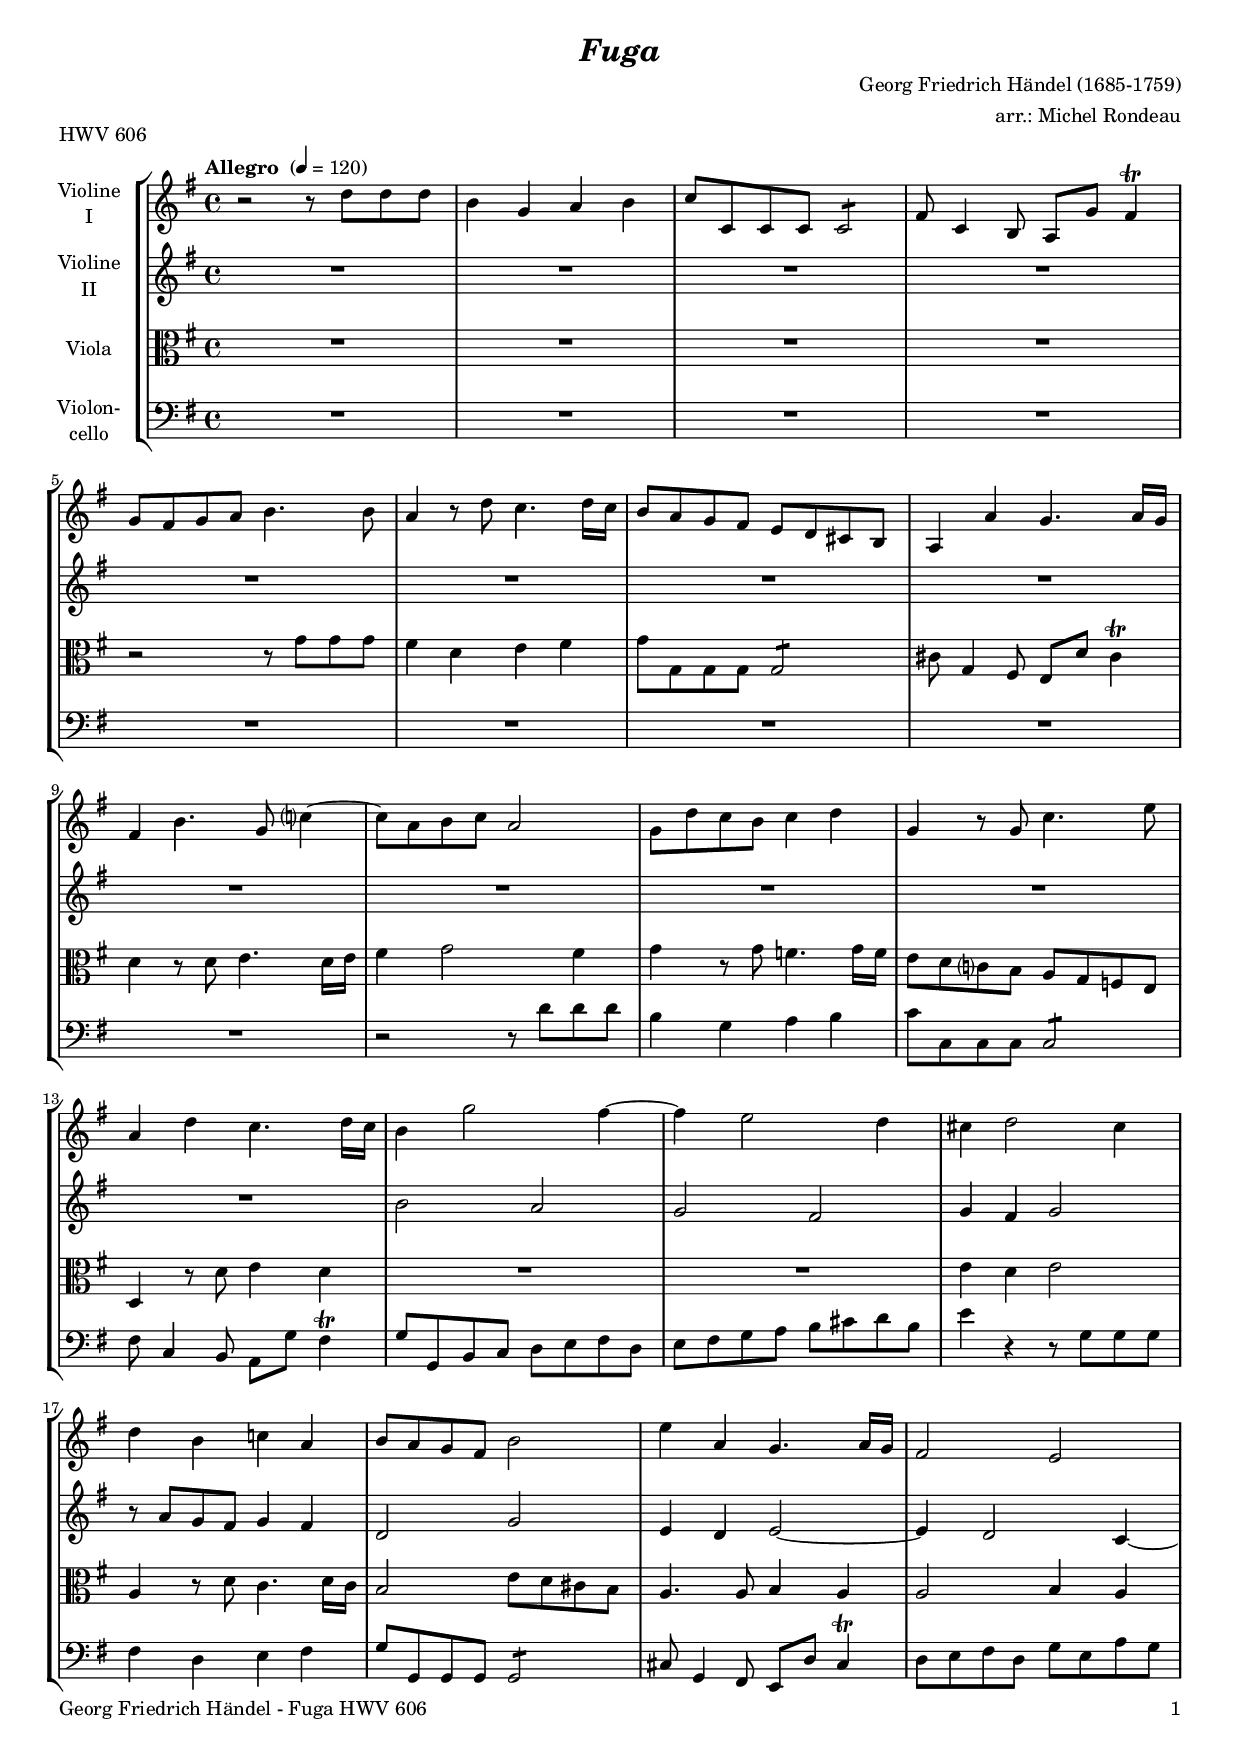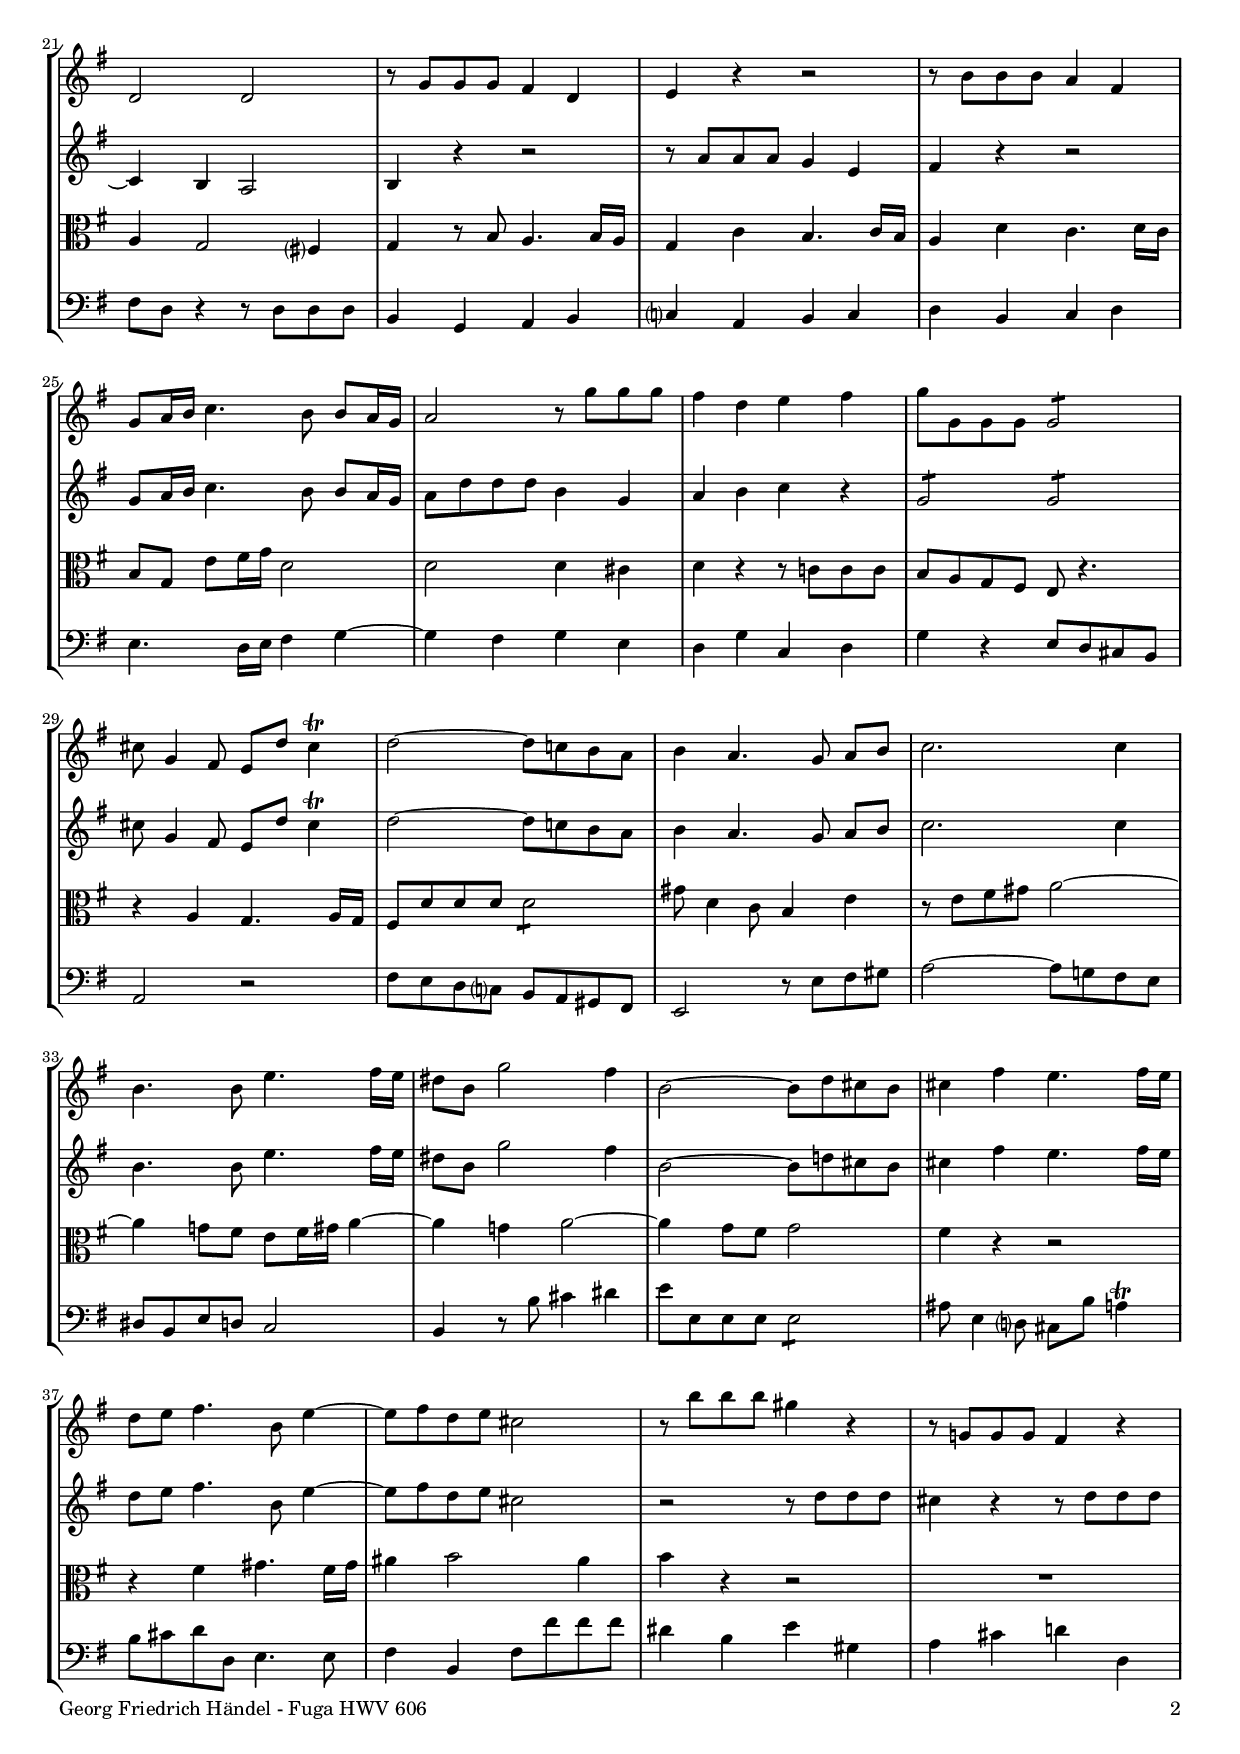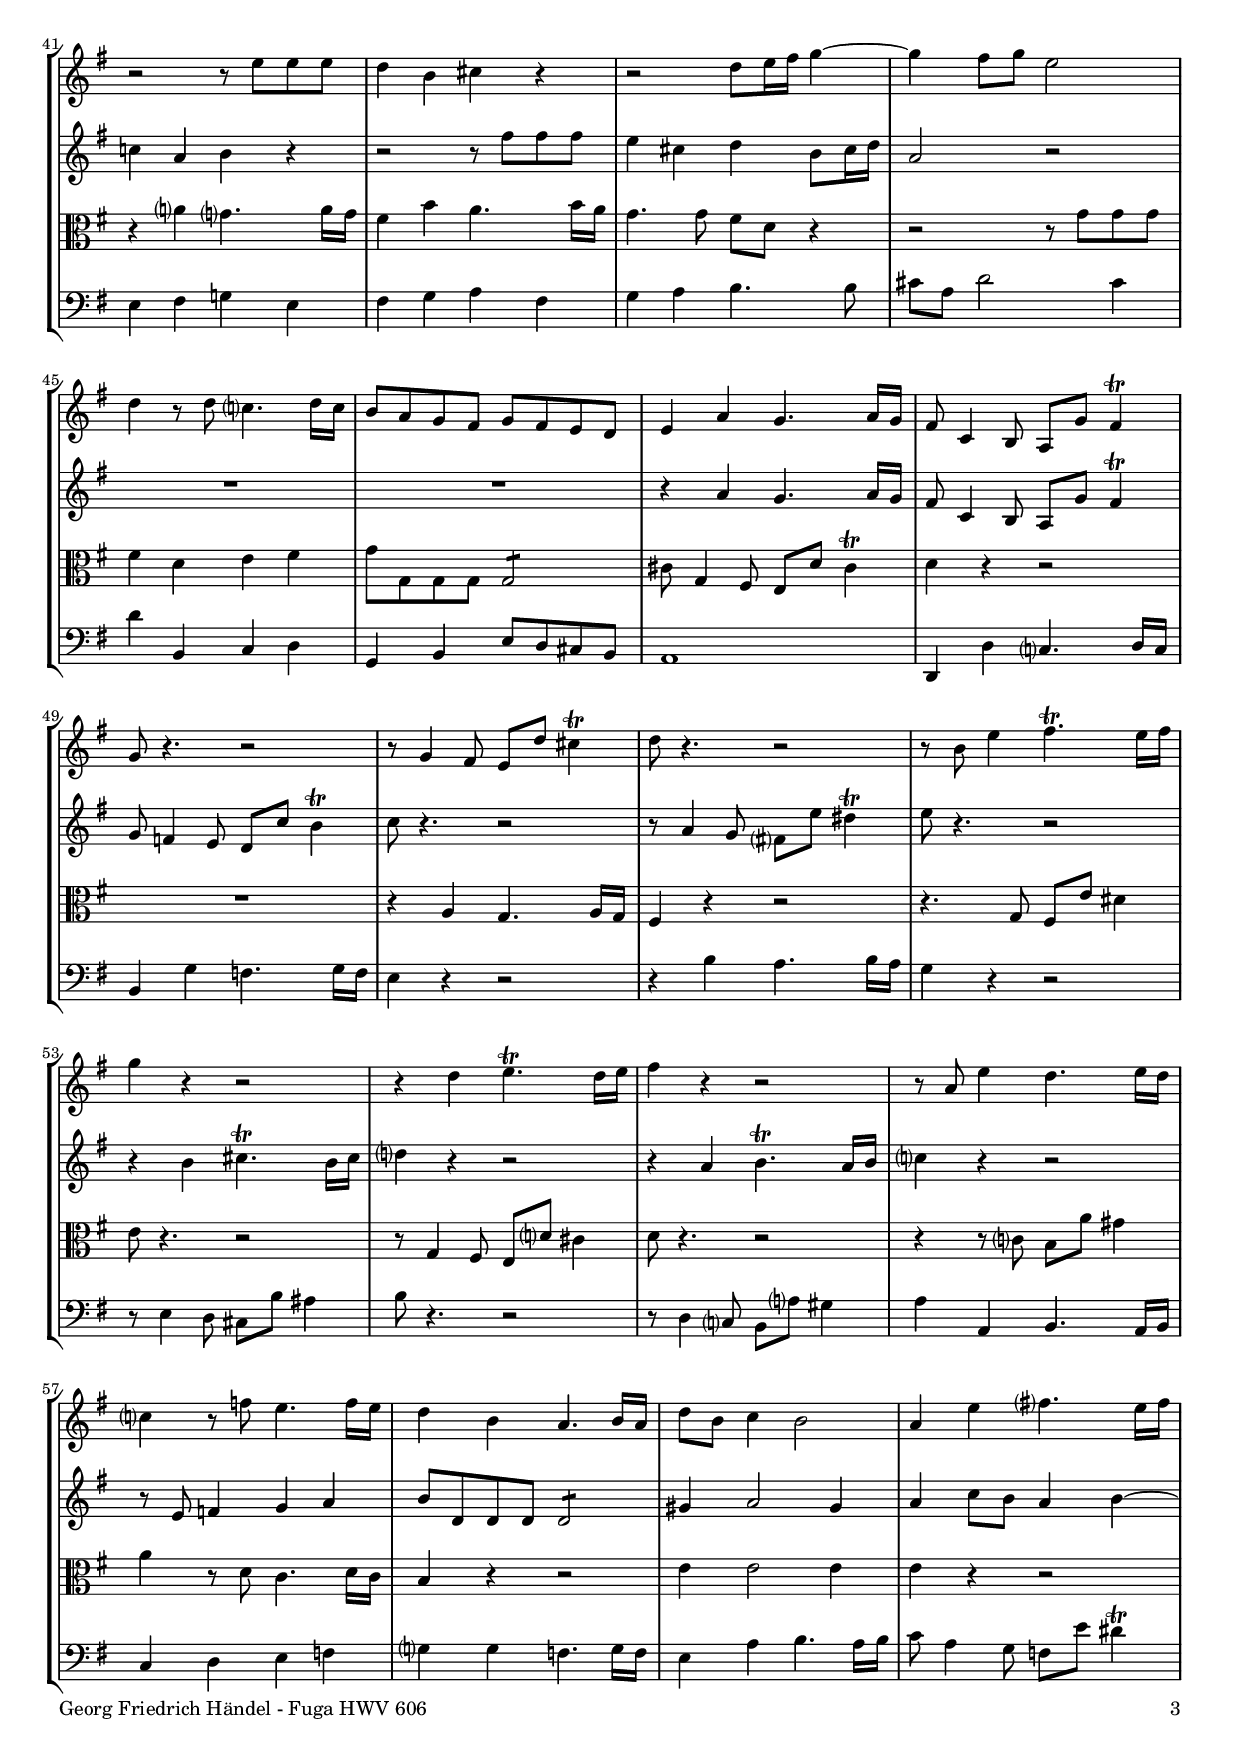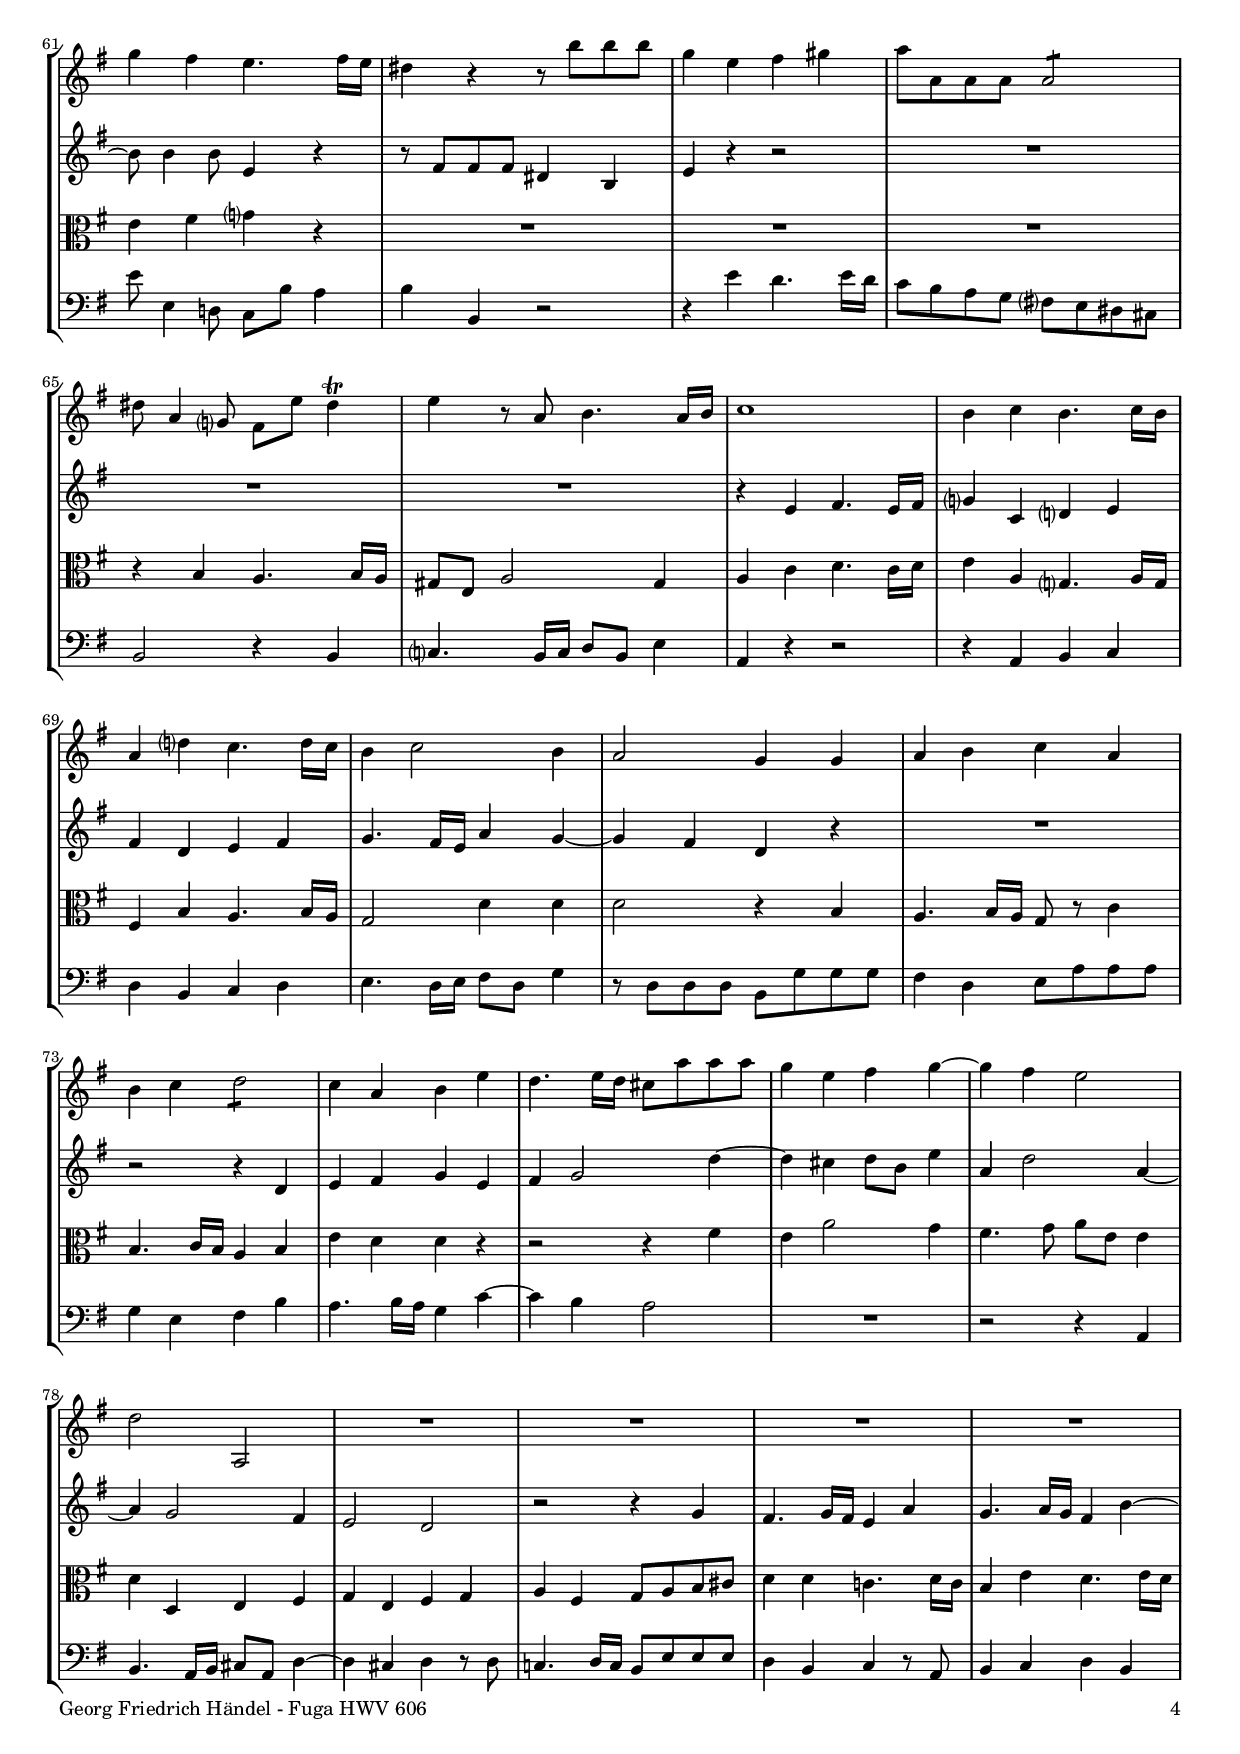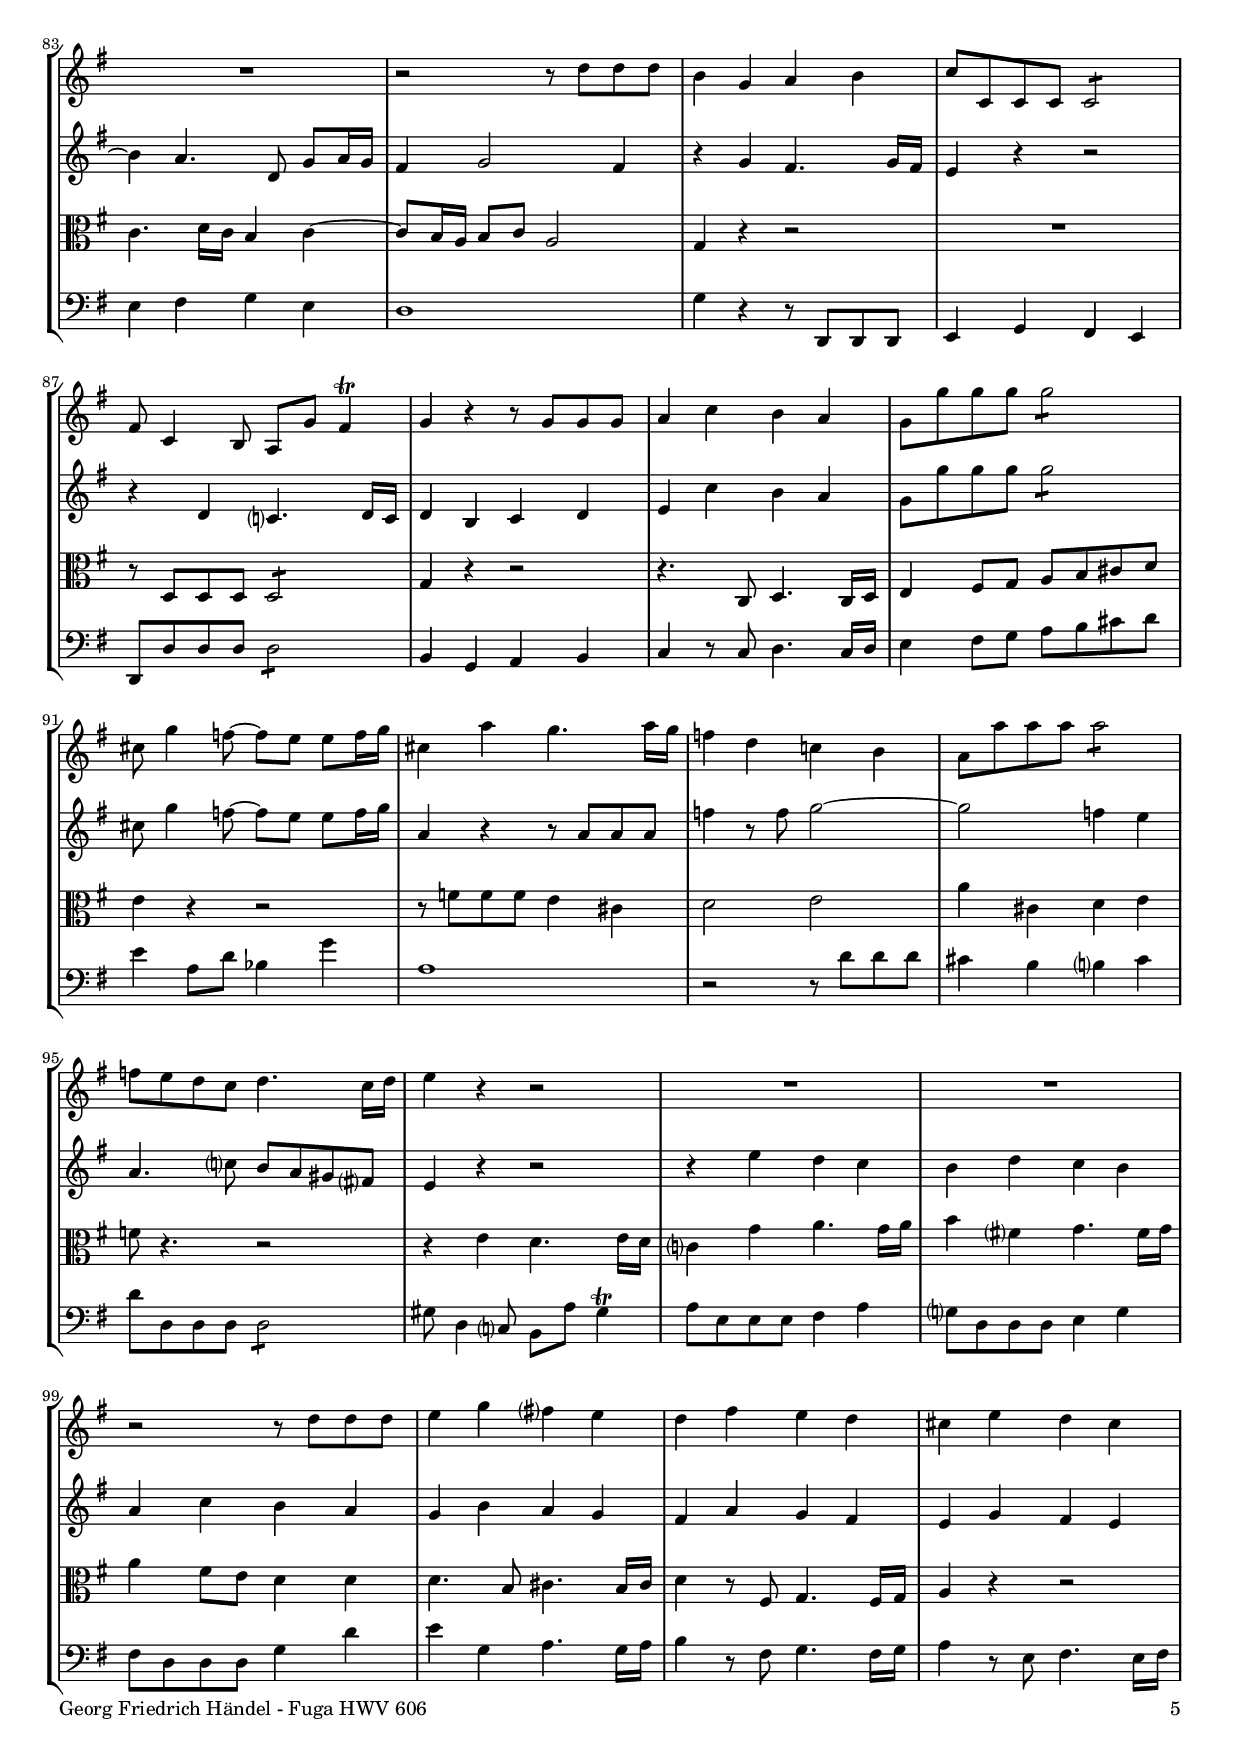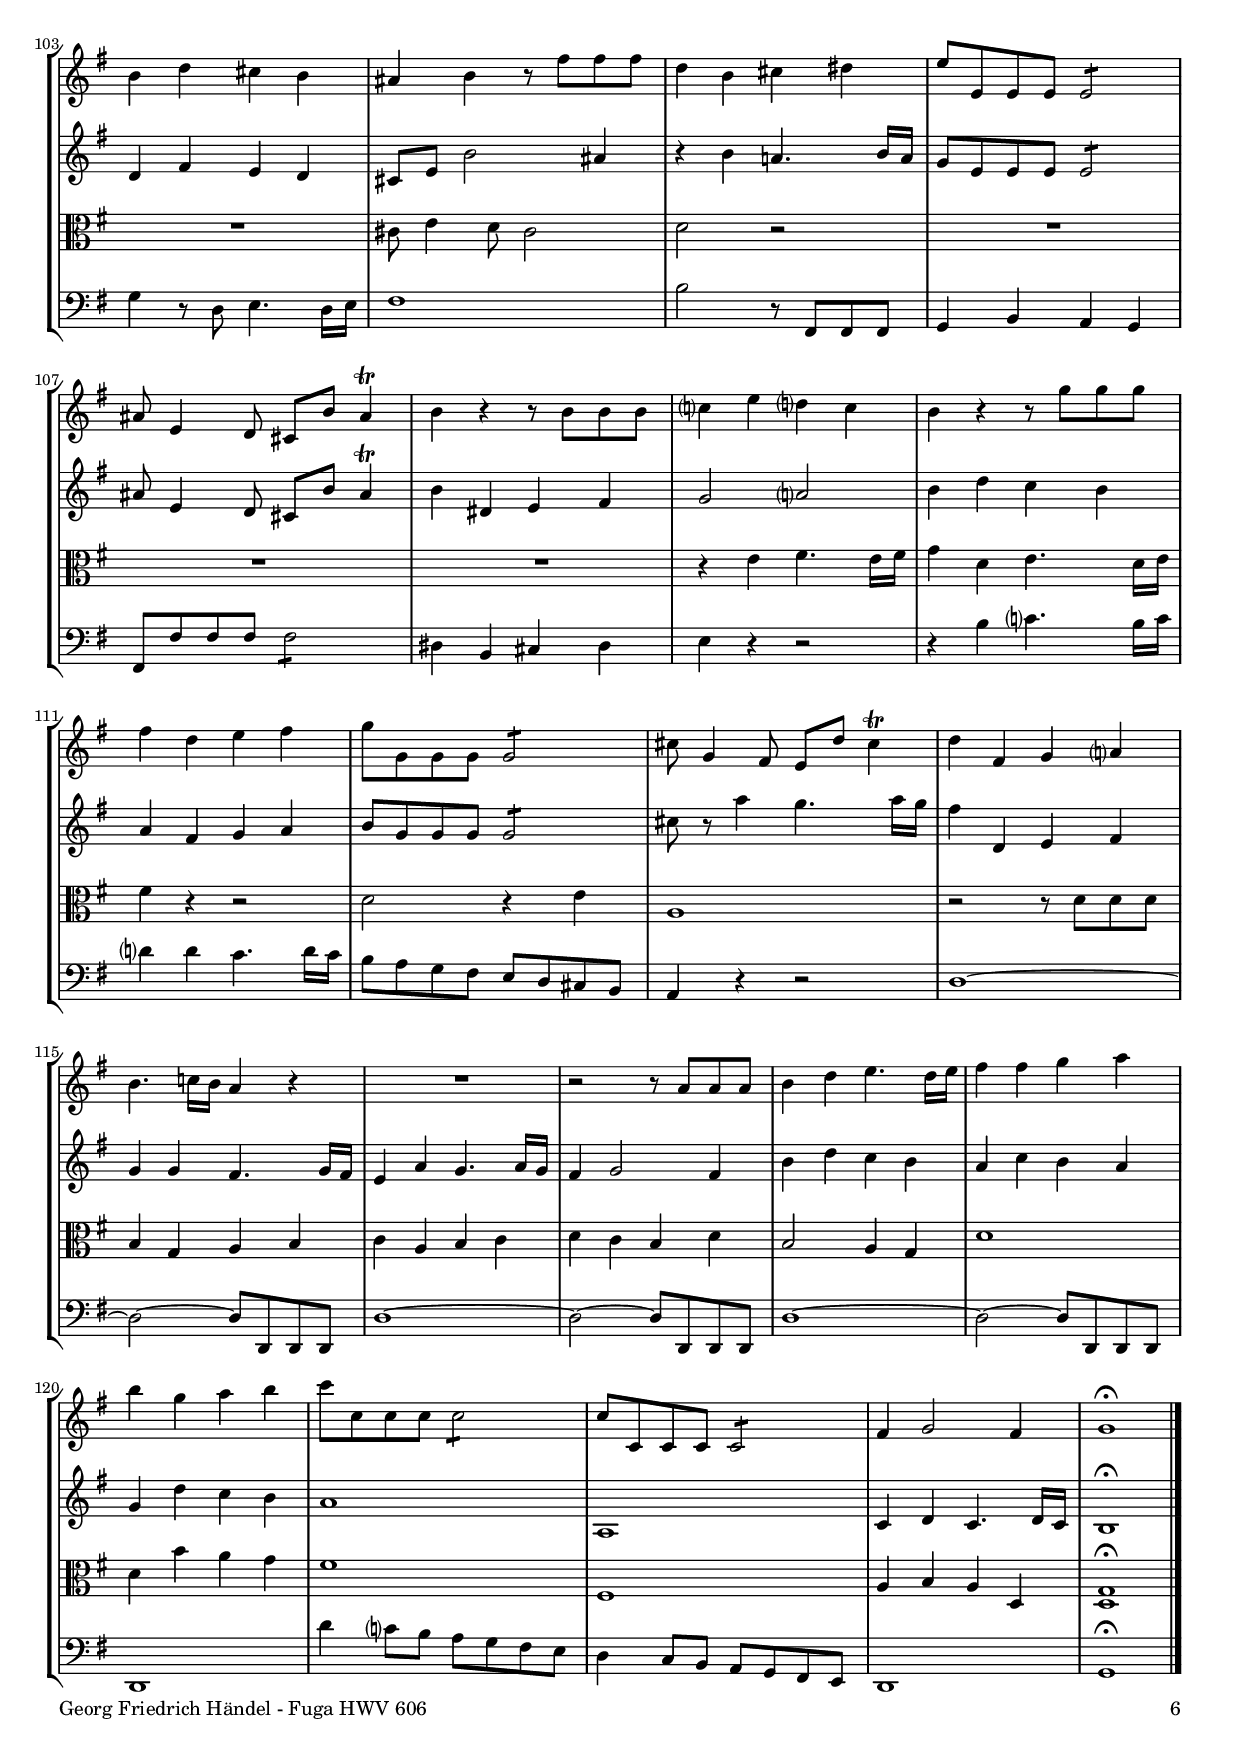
\version "2.18.2"
\include "deutsch.ly"
  
#(set-global-staff-size 17)

\header {
  title     = \markup \bold \italic "Fuga"
  composer  = "Georg Friedrich Händel (1685-1759)"
  arranger  = "arr.: Michel Rondeau"
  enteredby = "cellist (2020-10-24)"
  piece     = "HWV 606"
}

voiceconsts = {
  \key g \major
  \time 4/4
  \clef "treble"
%  \numericTimeSignature
  \compressFullBarRests
  % Set default beaming for all staves
%  \set Timing.beamExceptions = #'()
%  \set Timing.baseMoment     = #(ly:make-moment 1 4)
%  \set Timing.beatStructure  = #'(1 1 1)
  \tempo "Allegro " 4=120
}

micl = "clarinet"
mifl = "flute"
miob = "oboe"
mifh = "french horn"
misx = "tenor sax"
mist = "string ensemble 1"
mivl = "violin"
miva = "viola"
miba = "cello"

va = \relative c'' {
  \voiceconsts

  r2 r8 d d d
  h4 g a h
  c8 c, c c \repeat tremolo 4 c
  fis c4 h8 a g' fis4\trill
  g8 fis g a h4. h8

  a4 r8 d c4. d16 c
  h8 a g fis e d cis h
  a4 a' g4. a16 g
  fis4 h4. g8 c?4~
  c8 a h c a2

  g8 d' c h c4 d
  g, r8 g c4. e8
  a,4 d c4. d16 c
  h4 g'2 fis4~
  fis e2 d4
  cis d2 cis4

  d h c! a
  h8 a g fis h2
  e4 a, g4. a16 g
  fis2 e
  d d
  r8 g g g fis4 d

  e r r2
  r8 h' h h a4 fis
  g8 a16 h c4. h8 h a16 g
  a2 r8 g' g g
  fis4 d e fis

  g8 g, g g \repeat tremolo 4 g
  cis g4 fis8 e d' cis4\trill
  d2~ d8 c! h a
  h4 a4. g8 a[ h]
  c2. c4

  h4. h8 e4. fis16 e
  dis8 h g'2 fis4
  h,2~ h8 d cis h
  cis4 fis e4. fis16 e
  d8 e fis4. h,8 e4~

  e8 fis d e cis2
  r8 h' h h gis4 r
  r8 g,! g g fis4 r
  r2 r8 e' e e
  d4 h cis r

  r2 d8 e16 fis g4~
  g fis8 g e2
  d4 r8 d c?4. d16 c
  h8 a g fis g fis e d
  e4 a g4. a16 g

  fis8 c4 h8 a g' fis4\trill
  g8 r4. r2
  r8 g4 fis8 e d' cis4\trill
  d8 r4. r2
  r8 h e4 fis4.\trill e16 fis

  g4 r r2
  r4 d e4.\trill d16 e
  fis4 r r2
  r8 a, e'4 d4. e16 d
  c?4 r8 f e4. f16 e
  d4 h a4. h16 a

  d8 h c4 h2
  a4 e' fis?4. e16 fis
  g4 fis e4. fis16 e
  dis4 r r8 h' h h
  g4 e fis gis

  a8 a, a a \repeat tremolo 4 a
  dis a4 g?8 fis e' dis4\trill
  e r8 a, h4. a16 h
  c1
  h4 c h4. c16 h

  a4 d? c4. d16 c
  h4 c2 h4
  a2 g4 g
  a h c a
  h c \repeat tremolo 4 d8
  c4 a h e

  d4. e16 d cis8 a' a a
  g4 e fis g~
  g fis e2
  d a,
  R1*5
  r2 r8 d' d d

  h4 g a h
  c8 c, c c \repeat tremolo 4 c
  fis c4 h8 a g' fis4\trill
  g r r8 g g g
  a4 c h a

  g8 g' g g \repeat tremolo 4 g
  cis, g'4 f8~ f e e f16 g
  cis,4 a' g4. a16 g
  f4 d c! h
  a8 a' a a \repeat tremolo 4 a

  f e d c d4. c16 d
  e4 r r2
  R1*2
  r2 r8 d d d
  e4 g fis? e
  d fis e d

  cis e d cis
  h d cis h
  ais h r8 fis' fis fis
  d4 h cis dis
  e8 e, e e \repeat tremolo 4 e

  ais e4 d8 cis h' ais4\trill
  h r r8 h h h
  c?4 e d? c
  h r r8 g' g g
  fis4 d e fis
  g8 g, g g \repeat tremolo 4 g

  cis g4 fis8 e d' cis4\trill
  d fis, g a?
  h4. c!16 h a4 r
  R1
  r2 r8 a a a
  h4 d e4. d16 e

  fis4 fis g a
  h g a h
  c8 c, c c \repeat tremolo 4 c
  c c, c c \repeat tremolo 4 c
  fis4 g2 fis4
  g1\fermata \bar "|."
}

vb = \relative c'' {
  \voiceconsts

  R1*13
  h2 a
  g fis
  g4 fis g2
  r8 a g fis g4 fis
  d2 g

  e4 d e2~
  e4 d2 c4~
  c h a2
  h4 r r2
  r8 a' a a g4 e
  fis r r2

  g8 a16 h c4. h8 h a16 g
  a8 d d d h4 g
  a h c r
  \repeat tremolo 4 g8 \repeat tremolo 4 g
  cis g4 fis8 e d' cis4\trill

  d2~ d8 c! h a
  h4 a4. g8 a[ h]
  c2. c4
  h4. h8 e4. fis16 e
  dis8 h g'2 fis4
  h,2~ h8 d! cis h

  cis4 fis e4. fis16 e
  d8 e fis4. h,8 e4~
  e8 fis d e cis2
  r r8 d d d
  cis4 r r8 d d d

  c!4 a h r
  r2 r8 fis' fis fis
  e4 cis d h8 cis16 d
  a2 r
  R1*2
  r4 a g4. a16 g

  fis8 c4 h8 a g' fis4\trill
  g8 f4 e8 d c' h4\trill
  c8 r4. r2
  r8 a4 g8 fis? e' dis4\trill
  e8 r4. r2

  r4 h cis4.\trill h16 cis
  d?4 r r2
  r4 a h4.\trill a16 h
  c?4 r r2
  r8 e, f4 g a
  h8 d, d d \repeat tremolo 4 d

  gis4 a2 gis4
  a c8 h a4 h~
  h8 h4 h8 e,4 r
  r8 fis fis fis dis4 h
  e r r2
  R1*3

  r4 e fis4. e16 fis
  g?4 c, d? e
  fis d e fis
  g4. fis16 e a4 g~
  g fis d r
  R1

  r2 r4 d
  e fis g e
  fis g2 d'4~
  d cis d8 h e4
  a, d2 a4~
  a g2 fis4

  e2 d
  r r4 g
  fis4. g16 fis e4 a
  g4. a16 g fis4 h~
  h a4. d,8 g a16 g
  fis4 g2 fis4

  r g fis4. g16 fis
  e4 r r2
  r4 d c?4. d16 c
  d4 h c d
  e c' h a
  g8 g' g g \repeat tremolo 4 g

  cis, g'4 f8~ f e e f16 g
  a,4 r r8 a a a
  f'4 r8 f g2~
  g f4 e
  a,4. c?8 h a gis fis?

  e4 r r2
  r4 e' d c
  h d c h
  a c h a
  g h a g
  fis a g fis

  e g fis e
  d fis e d
  cis8 e h'2 ais4
  r h a!4. h16 a
  g8 e e e \repeat tremolo 4 e

  ais e4 d8 cis h' ais4\trill
  h4 dis, e fis
  g2 a?
  h4 d c h
  a fis g a
  h8 g g g \repeat tremolo 4 g

  cis r a'4 g4. a16 g
  fis4 d, e fis
  g g fis4. g16 fis
  e4 a g4. a16 g
  fis4 g2 fis4
  h d c h

  a c h a
  g d' c h
  a1
  a,
  c4 d c4. d16 c
  h1\fermata \bar "|."
}

vc = \relative c'' {
  \voiceconsts
  \clef "alto"

  R1*4
  r2 r8 g g g
  fis4 d e fis
  g8 g, g g \repeat tremolo 4 g
  cis g4 fis8 e d' cis4\trill

  d r8 d e4. d16 e
  fis4 g2 fis4
  g r8 g f4. g16 f
  e8 d c? h a g f e
  d4 r8 d' e4 d

  R1*2
  e4 d e2
  a,4 r8 d c4. d16 c
  h2 e8 d cis h
  a4. a8 h4 a
  a2 h4 a

  a g2 fis?4
  g r8 h a4. h16 a
  g4 c h4. c16 h
  a4 d c4. d16 c
  h8 g e' fis16 g d2
  d d4 cis

  d r r8 c! c c
  h a g fis e r4.
  r4 a g4. a16 g
  fis8 d' d d \repeat tremolo 4 d
  gis d4 c8 h4 e

  r8 e fis gis a2~
  a4 g!8 fis e fis16 gis a4~
  a g! a2~
  a4 g8 fis g2
  fis4 r r2
  r4 fis gis4. fis16 gis

  ais4 h2 ais4
  h r r2
  R1
  r4 a? g?4. a16 g
  fis4 h a4. h16 a
  g4. g8 fis d r4

  r2 r8 g g g
  fis4 d e fis
  g8 g, g g \repeat tremolo 4 g
  cis g4 fis8 e d' cis4\trill
  d r r2
  R1

  r4 a g4. a16 g
  fis4 r r2
  r4. g8 fis e' dis4
  e8 r4. r2
  r8 g,4 fis8 e d'? cis4
  d8 r4. r2

  r4 r8 c? h a' gis4
  a r8 d, c4. d16 c
  h4 r r2
  e4 e2 e4
  e r r2
  e4 fis g? r

  R1*3
  r4 h, a4. h16 a
  gis8 e a2 gis4
  a c d4. c16 d
  e4 a, g?4. a16 g
  fis4 h a4. h16 a

  g2 d'4 d
  d2 r4 h
  a4. h16 a g8 r c4
  h4. c16 h a4 h
  e d d r
  r2 r4 fis

  e a2 g4
  fis4. g8 a e e4
  d d, e fis
  g e fis g
  a fis g8 a h cis
  d4 d c!4. d16 c

  h4 e d4. e16 d
  c4. d16 c h4 c~
  c8 h16 a h8 c a2
  g4 r r2
  R1
  r8 d d d \repeat tremolo 4 d

  g4 r r2
  r4. c,8 d4. c16 d
  e4 fis8 g a h cis d
  e4 r r2
  r8 f f f e4 cis
  d2 e

  a4 cis, d e
  f8 r4. r2
  r4 e d4. e16 d
  c?4 g' a4. g16 a
  h4 fis? g4. fis16 g
  a4 fis8 e d4 d

  d4. h8 cis4. h16 cis
  d4 r8 fis, g4. fis16 g
  a4 r r2
  R1
  cis8 e4 d8 cis2
  d r

  R1*3
  r4 e fis4. e16 fis
  g4 d e4. d16 e
  fis4 r r2
  d r4 e
  a,1

  r2 r8 d d d
  h4 g a h
  c a h c
  d c h d
  h2 a4 g

  d'1
  d4 h' a g
  fis1
  fis,
  a4 h a d,
  <d g>1\fermata \bar "|."
}

vd = \relative c' {
  \voiceconsts
  \clef "bass"

  R1*9
  r2 r8 d d d
  h4 g a h
  c8 c, c c \repeat tremolo 4 c
  fis c4 h8 a g' fis4\trill

  g8 g, h c d e fis d
  e fis g a h cis d h
  e4 r r8 g, g g
  fis4 d e fis
  g8 g, g g \repeat tremolo 4 g
  cis g4 fis8 e d' cis4\trill

  d8 e fis d g e a g
  fis d r4 r8 d d d
  h4 g a h
  c? a h c
  d h c d
  e4. d16 e fis4 g~

  g fis g e
  d g c, d
  g r e8 d cis h
  a2 r
  fis'8 e d c? h a gis fis
  e2 r8 e' fis gis

  a2~ a8 g! fis e
  dis h e d c2
  h4 r8 h' cis4 dis
  e8 e, e e \repeat tremolo 4 e
  ais e4 d?8 cis h' a4\trill
  h8 cis d d, e4. e8

  fis4 h, fis'8 fis' fis fis
  dis4 h e gis,
  a cis d! d,
  e fis g! e
  fis g a fis
  g a h4. h8

  cis a d2 cis4
  d h, c d
  g, h e8 d cis h
  a1
  d,4 d' c?4. d16 c
  h4 g' f4. g16 f
  e4 r r2

  r4 h' a4. h16 a
  g4 r r2
  r8 e4 d8 cis h' ais4
  h8 r4. r2
  r8 d,4 c?8 h a'? gis4
  a a, h4. a16 h

  c4 d e f
  g? g f4. g16 f
  e4 a h4. a16 h
  c8 a4 g8 f e' dis4\trill
  e8 e,4 d!8 c h' a4
  h h, r2

  r4 e' d4. e16 d
  c8 h a g fis? e dis cis
  h2 r4 h
  c?4. h16 c d8 h e4
  a, r r2
  r4 a h c

  d h c d
  e4. d16 e fis8 d g4
  r8 d d d h g' g g
  fis4 d e8 a a a
  g4 e fis h
  a4. h16 a g4 c~

  c h a2
  R1
  r2 r4 a,
  h4. a16 h cis8 a d4~
  d cis d r8 d
  c!4. d16 c h8 e e e
  d4 h c r8 a

  h4 c d h
  e fis g e
  d1
  g4 r r8 d, d d
  e4 g fis e
  d8 d' d d \repeat tremolo 4 d
  h4 g a h

  c r8 c d4. c16 d
  e4 fis8 g a h cis d
  e4 a,8 d b4 g'
  a,1
  r2 r8 d d d
  cis4 h h? cis

  d8 d, d d \repeat tremolo 4 d
  gis d4 c?8 h a' gis4\trill
  a8 e e e fis4 a
  g?8 d d d e4 g
  fis8 d d d g4 d'
  e g, a4. g16 a

  h4 r8 fis g4. fis16 g
  a4 r8 e fis4. e16 fis
  g4 r8 d e4. d16 e
  fis1
  h2 r8 fis, fis fis
  g4 h a g

  fis8 fis' fis fis \repeat tremolo 4 fis
  dis4 h cis dis
  e r r2
  r4 h' c?4. h16 c
  d?4 d c4. d16 c
  h8 a g fis e d cis h

  a4 r r2
  d1~
  d2~ d8 d, d d
  d'1~
  d2~ d8 d, d d
  d'1~
  d2~ d8 d, d d

  d1
  d''4 c?8 h a g fis e
  d4 c8 h a g fis e
  d1
  g\fermata \bar "|."
}


music = \new StaffGroup <<
      \new Staff {
	\set Staff.midiInstrument = \mivl
	\set Staff.instrumentName = \markup \center-column { "Violine" "I" }
	\transpose g g { \va }
      }

      \new Staff {
	\set Staff.midiInstrument = \mivl
	\set Staff.instrumentName = \markup \center-column { "Violine" "II" }
	\transpose g g { \vb }
      }

      \new Staff {
	\set Staff.midiInstrument = \miva
	\set Staff.instrumentName = \markup \center-column { "Viola" }
	\transpose g g { \vc }
      }

      \new Staff {
	\set Staff.midiInstrument = \miba
	\set Staff.instrumentName = \markup \center-column { "Violon-" "cello" }
	\transpose g g { \vd }
      }
>>

\book {
   \paper {
    print-page-number = ##t
    print-first-page-number = ##t
    ragged-last-bottom = ##f
    oddHeaderMarkup = \markup \null
    evenHeaderMarkup = \markup \null
    oddFooterMarkup = \markup {
      \fill-line {
        \on-the-fly #print-page-number-check-first
        "Georg Friedrich Händel - Fuga HWV 606" \fromproperty #'page:page-number-string
      }
    }
    evenFooterMarkup = \oddFooterMarkup
  } \score {
    \music
    \layout {}
  }

  \score {
    \unfoldRepeats \music

    \midi {
      \context {
        \Score
      }
    }
  }
}